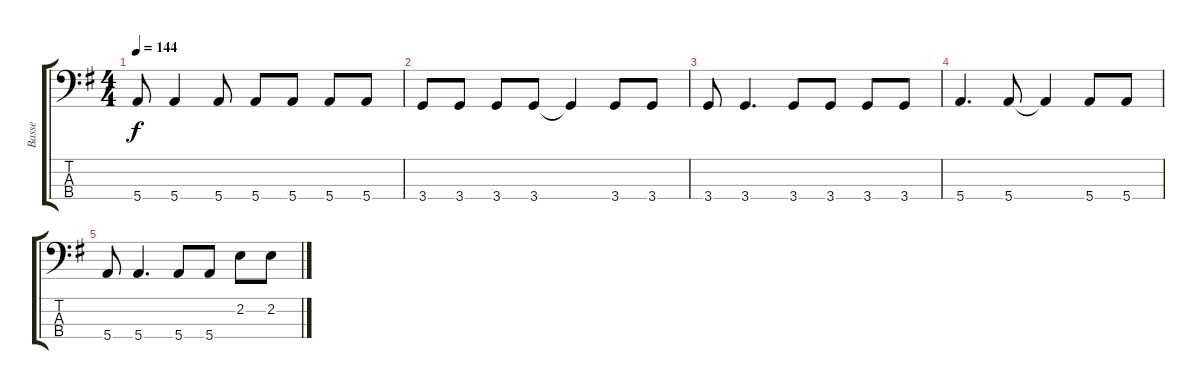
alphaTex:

\track ("Basse" "Basse") {instrument electricbassfinger}
\staff {score tabs}
\tuning (G2 D2 A1 E1) {hide}
\ts (4 4)
\tempo 144
\clef f4
\ks g
5.4.8{dy f} 5.4.4 5.4.8 5.4.8 5.4.8 5.4.8 5.4.8 |
3.4.8 3.4.8 3.4.8 3.4.8 3.4{t}.4 3.4.8 3.4.8 |
3.4.8 3.4.4{d} 3.4.8 3.4.8 3.4.8 3.4.8 |
5.4.4{d volume 4} 5.4.8 5.4{t}.4 5.4.8 5.4.8 |
5.4.8 5.4.4{d} 5.4.8 5.4.8 2.2.8 2.2.8{volume 0}
